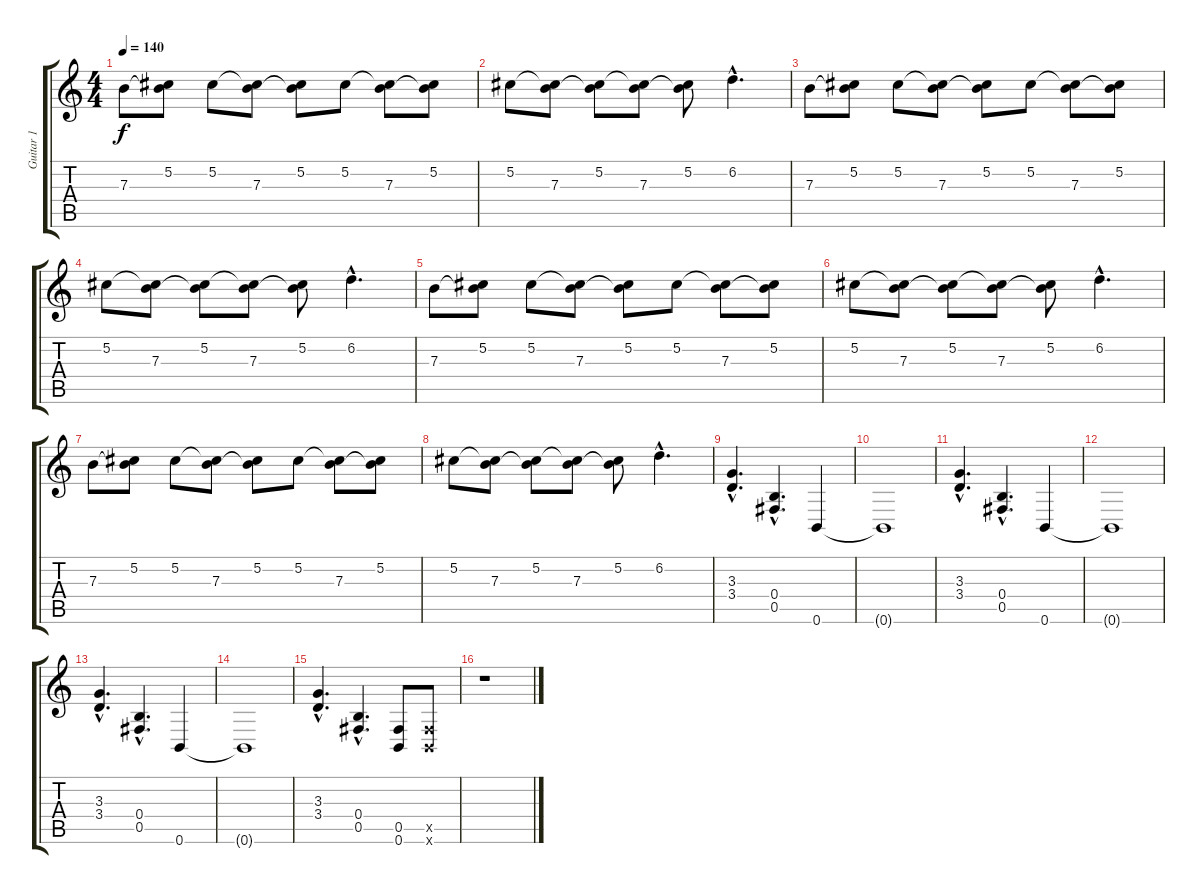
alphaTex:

\track ("Guitar 1" "Guitar 1") {instrument distortionguitar}
\staff {score tabs}
\tuning (Db4 Ab3 E3 B2 Gb2 B1) {hide}
\ts (4 4)
\tempo 140
\clef g2
\ks c
7.3.8{dy f} (5.2 7.3{t}).8 5.2.8 (5.2{t} 7.3).8 (5.2 7.3{t}).8 5.2.8 (5.2{t} 7.3).8 (5.2 7.3{t}).8 |
5.2.8 (5.2{t} 7.3).8 (5.2 7.3{t}).8 (5.2{t} 7.3).8 (5.2 7.3{t}).8 6.2{hac}.4{d} |
7.3.8 (5.2 7.3{t}).8 5.2.8 (5.2{t} 7.3).8 (5.2 7.3{t}).8 5.2.8 (5.2{t} 7.3).8 (5.2 7.3{t}).8 |
5.2.8 (5.2{t} 7.3).8 (5.2 7.3{t}).8 (5.2{t} 7.3).8 (5.2 7.3{t}).8 6.2{hac}.4{d} |
7.3.8{volume 14} (5.2 7.3{t}).8 5.2.8 (5.2{t} 7.3).8 (5.2 7.3{t}).8 5.2.8 (5.2{t} 7.3).8 (5.2 7.3{t}).8 |
5.2.8 (5.2{t} 7.3).8 (5.2 7.3{t}).8 (5.2{t} 7.3).8 (5.2 7.3{t}).8 6.2{hac}.4{d} |
7.3.8 (5.2 7.3{t}).8 5.2.8 (5.2{t} 7.3).8 (5.2 7.3{t}).8 5.2.8 (5.2{t} 7.3).8 (5.2 7.3{t}).8 |
5.2.8 (5.2{t} 7.3).8 (5.2 7.3{t}).8 (5.2{t} 7.3).8 (5.2 7.3{t}).8 6.2{hac}.4{d} |
(3.3{hac} 3.4{hac}).4{d volume 14 instrument electricguitarjazz} (0.4{hac} 0.5{hac}).4{d} 0.6.4 |
0.6{t}.1 |
(3.3{hac} 3.4{hac}).4{d volume 14} (0.4{hac} 0.5{hac}).4{d} 0.6.4 |
0.6{t}.1 |
(3.3{hac} 3.4{hac}).4{d volume 14} (0.4{hac} 0.5{hac}).4{d} 0.6.4 |
0.6{t}.1 |
(3.3{hac} 3.4{hac}).4{d volume 14 instrument distortionguitar} (0.4{hac} 0.5{hac}).4{d} (0.5 0.6).8 (0.5{x} 0.6{x}).8 |
r.1
